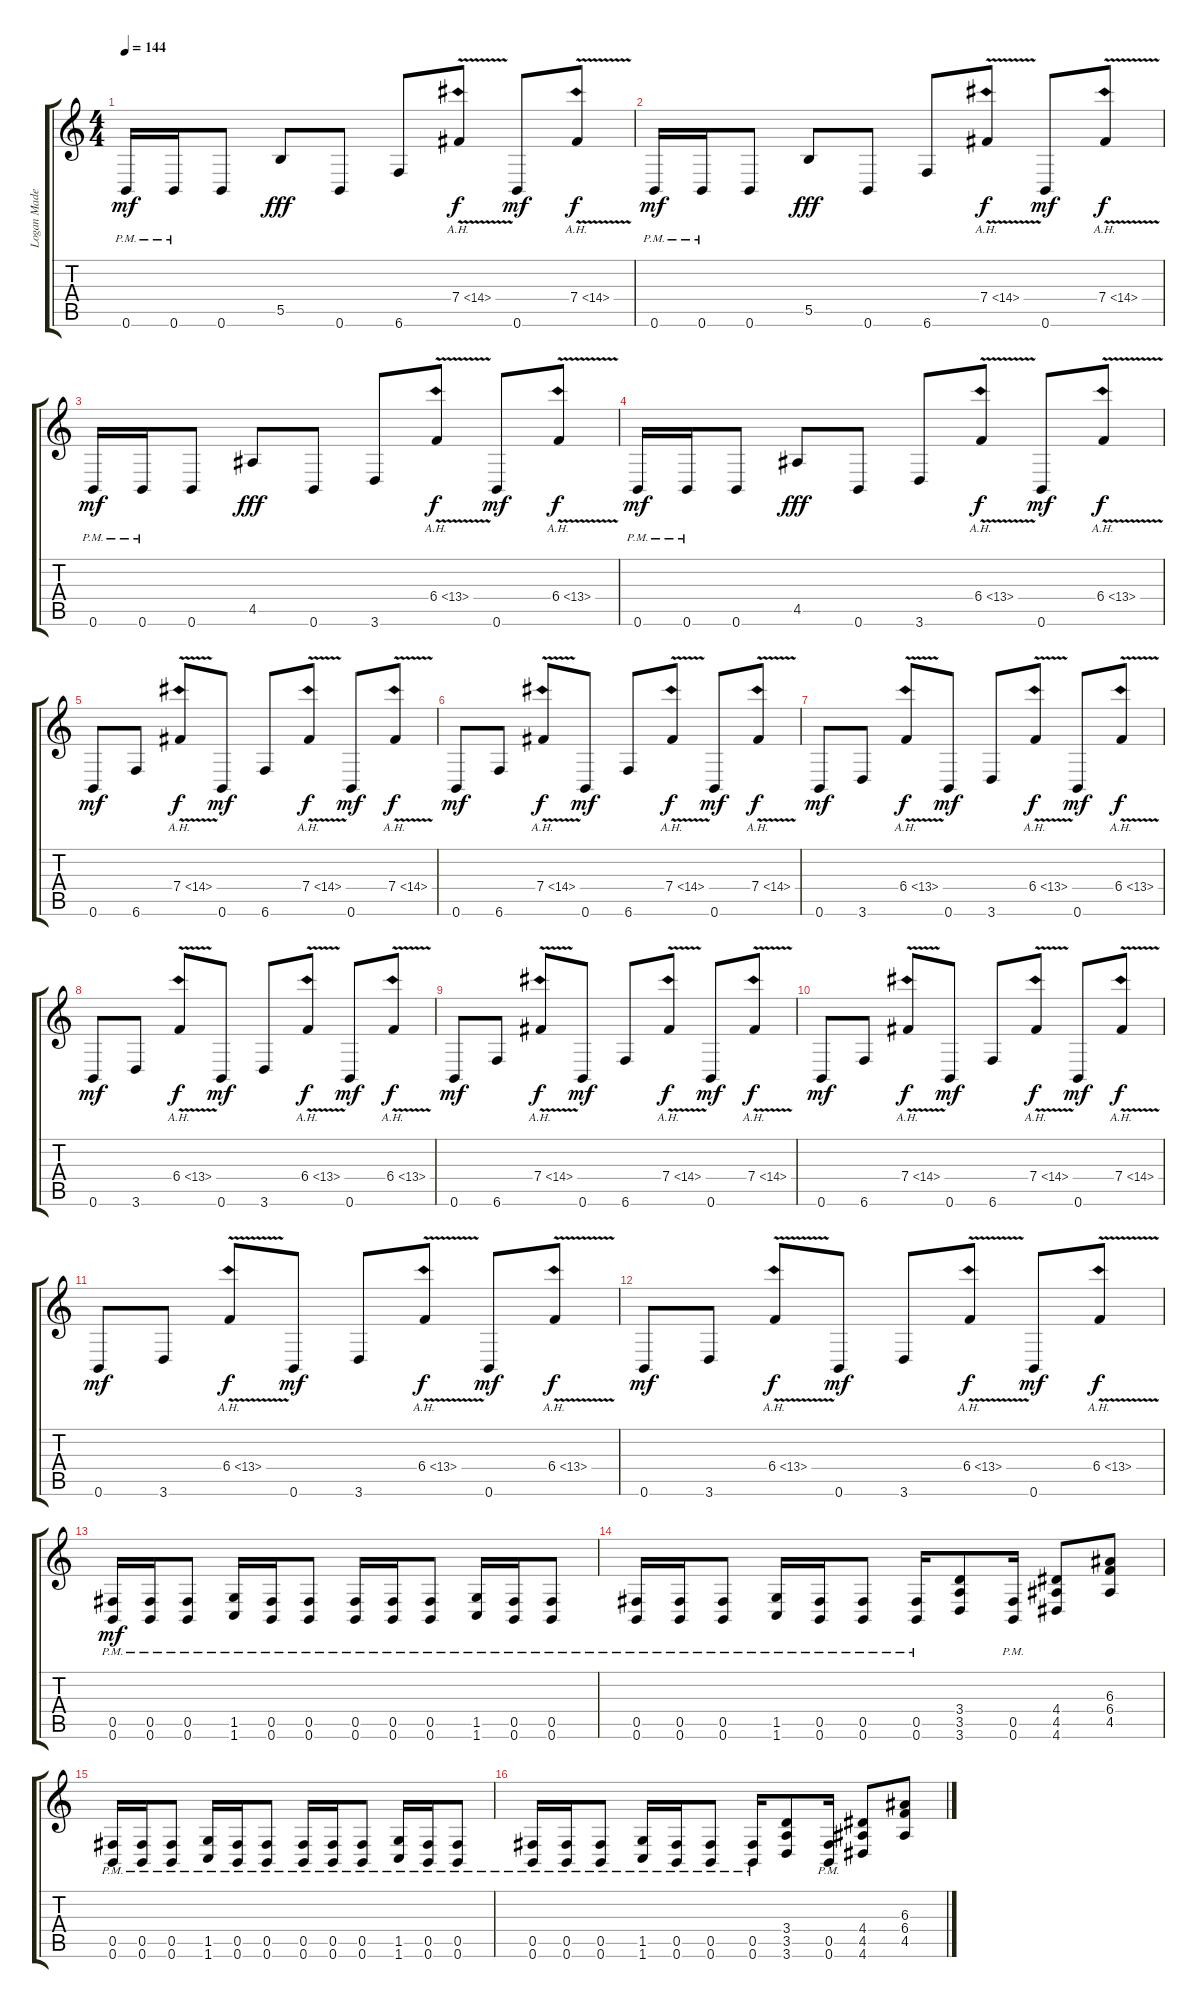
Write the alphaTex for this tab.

\track ("Logan Mader" "Logan Made") {instrument distortionguitar}
\staff {score tabs}
\tuning (Db4 Ab3 E3 B2 Gb2 B1) {hide}
\ts (4 4)
\tempo 144
\clef g2
\ks c
0.6{pm}.16{dy mf} 0.6{pm}.16 0.6.8 5.5.8{dy fff} 0.6.8 6.6.8 7.4{ah 7 v}.8{dy f} 0.6.8{dy mf} 7.4{ah 7 v}.8{dy f} |
0.6{pm}.16{dy mf} 0.6{pm}.16 0.6.8 5.5.8{dy fff} 0.6.8 6.6.8 7.4{ah 7 v}.8{dy f} 0.6.8{dy mf} 7.4{ah 7 v}.8{dy f} |
0.6{pm}.16{dy mf} 0.6{pm}.16 0.6.8 4.5.8{dy fff} 0.6.8 3.6.8 6.4{ah 7 v}.8{dy f} 0.6.8{dy mf} 6.4{ah 7 v}.8{dy f} |
0.6{pm}.16{dy mf} 0.6{pm}.16 0.6.8 4.5.8{dy fff} 0.6.8 3.6.8 6.4{ah 7 v}.8{dy f} 0.6.8{dy mf} 6.4{ah 7 v}.8{dy f} |
0.6.8{dy mf} 6.6.8 7.4{ah 7 v}.8{dy f} 0.6.8{dy mf} 6.6.8 7.4{ah 7 v}.8{dy f} 0.6.8{dy mf} 7.4{ah 7 v}.8{dy f} |
0.6.8{dy mf} 6.6.8 7.4{ah 7 v}.8{dy f} 0.6.8{dy mf} 6.6.8 7.4{ah 7 v}.8{dy f} 0.6.8{dy mf} 7.4{ah 7 v}.8{dy f} |
0.6.8{dy mf} 3.6.8 6.4{ah 7 v}.8{dy f} 0.6.8{dy mf} 3.6.8 6.4{ah 7 v}.8{dy f} 0.6.8{dy mf} 6.4{ah 7 v}.8{dy f} |
0.6.8{dy mf} 3.6.8 6.4{ah 7 v}.8{dy f} 0.6.8{dy mf} 3.6.8 6.4{ah 7 v}.8{dy f} 0.6.8{dy mf} 6.4{ah 7 v}.8{dy f} |
0.6.8{dy mf} 6.6.8 7.4{ah 7 v}.8{dy f} 0.6.8{dy mf} 6.6.8 7.4{ah 7 v}.8{dy f} 0.6.8{dy mf} 7.4{ah 7 v}.8{dy f} |
0.6.8{dy mf} 6.6.8 7.4{ah 7 v}.8{dy f} 0.6.8{dy mf} 6.6.8 7.4{ah 7 v}.8{dy f} 0.6.8{dy mf} 7.4{ah 7 v}.8{dy f} |
0.6.8{dy mf} 3.6.8 6.4{ah 7 v}.8{dy f} 0.6.8{dy mf} 3.6.8 6.4{ah 7 v}.8{dy f} 0.6.8{dy mf} 6.4{ah 7 v}.8{dy f} |
0.6.8{dy mf} 3.6.8 6.4{ah 7 v}.8{dy f} 0.6.8{dy mf} 3.6.8 6.4{ah 7 v}.8{dy f} 0.6.8{dy mf} 6.4{ah 7 v}.8{dy f} |
(0.5{pm} 0.6{pm}).16{dy mf} (0.5{pm} 0.6{pm}).16 (0.5{pm} 0.6{pm}).8 (1.5{pm} 1.6{pm}).16 (0.5{pm} 0.6{pm}).16 (0.5{pm} 0.6{pm}).8 (0.5{pm} 0.6{pm}).16 (0.5{pm} 0.6{pm}).16 (0.5{pm} 0.6{pm}).8 (1.5{pm} 1.6{pm}).16 (0.5{pm} 0.6{pm}).16 (0.5{pm} 0.6{pm}).8 |
(0.5{pm} 0.6{pm}).16 (0.5{pm} 0.6{pm}).16 (0.5{pm} 0.6{pm}).8 (1.5{pm} 1.6{pm}).16 (0.5{pm} 0.6{pm}).16 (0.5{pm} 0.6{pm}).8 (0.5{pm} 0.6{pm}).16 (3.4 3.5 3.6).8 (0.5{pm} 0.6{pm}).16 (4.4 4.5 4.6).8 (6.3 6.4 4.5).8 |
(0.5{pm} 0.6{pm}).16 (0.5{pm} 0.6{pm}).16 (0.5{pm} 0.6{pm}).8 (1.5{pm} 1.6{pm}).16 (0.5{pm} 0.6{pm}).16 (0.5{pm} 0.6{pm}).8 (0.5{pm} 0.6{pm}).16 (0.5{pm} 0.6{pm}).16 (0.5{pm} 0.6{pm}).8 (1.5{pm} 1.6{pm}).16 (0.5{pm} 0.6{pm}).16 (0.5{pm} 0.6{pm}).8 |
(0.5{pm} 0.6{pm}).16 (0.5{pm} 0.6{pm}).16 (0.5{pm} 0.6{pm}).8 (1.5{pm} 1.6{pm}).16 (0.5{pm} 0.6{pm}).16 (0.5{pm} 0.6{pm}).8 (0.5{pm} 0.6{pm}).16 (3.4 3.5 3.6).8 (0.5{pm} 0.6{pm}).16 (4.4 4.5 4.6).8 (6.3 6.4 4.5).8
